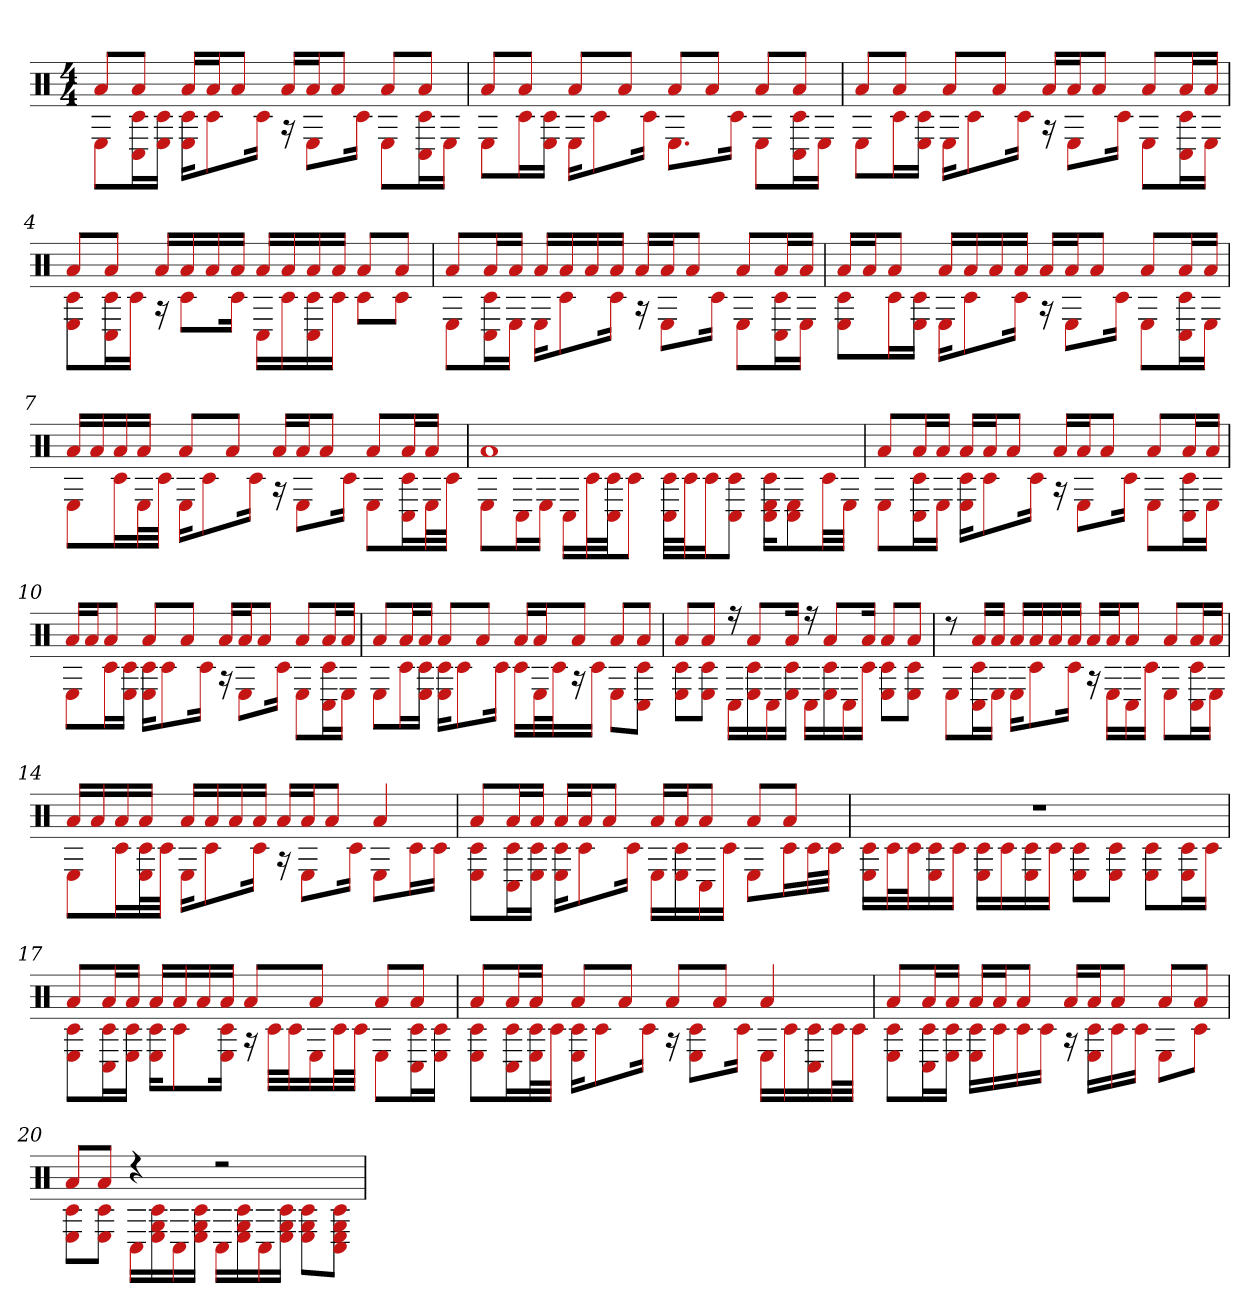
**kern
*part1
*staff1
*clefX
*k[]
*M4/4
=1
*^
8aL	8EL
8aJ	16C# 16c#L
.	16E 16c#JJ
16aLL	16c# 16EKL
16aJ	8c#
8aJ	.
.	16c#Jk
16aLL	16r
16aJ	8EL
8aJ	.
.	16c#Jk
8aL	8EL
8aJ	16c# 16C#L
.	16EJJ
=2	=2
8aL	8EL
8aJ	16c#L
.	16E 16c#JJ
8aL	16EKL
.	8c#
8aJ	.
.	16c#Jk
8aL	8.EL
8aJ	.
.	16c#Jk
8aL	8EL
8aJ	16C# 16c#L
.	16EJJ
=3	=3
8aL	8EL
8aJ	16c#L
.	16E 16c#JJ
8aL	16EKL
.	8c#
8aJ	.
.	16c#Jk
16aLL	16r
16aJ	8EL
8aJ	.
.	16c#Jk
8aL	8EL
16aL	16C# 16c#L
16aJJ	16EJJ
=4	=4
8aL	8E 8c#L
8aJ	16C# 16c#L
.	16c#JJ
16aLL	16r
16a	8c#L
16a	.
16aJJ	16c#Jk
16aLL	16C#LL
16a	16c#
16a	16C# 16c#
16aJJ	16c#JJ
8aL	8c#L
8aJ	8c#J
=5	=5
8aL	8EL
16aL	16C# 16c#L
16aJJ	16EJJ
16aLL	16EKL
16a	8c#
16a	.
16aJJ	16c#Jk
16aLL	16r
16aJ	8EL
8aJ	.
.	16c#Jk
8aL	8EL
16aL	16C# 16c#L
16aJJ	16EJJ
=6	=6
16aLL	8c# 8EL
16aJ	.
8aJ	16c#L
.	16E 16c#JJ
16aLL	16EKL
16a	8c#
16a	.
16aJJ	16c#Jk
16aLL	16r
16aJ	8EL
8aJ	.
.	16c#Jk
8aL	8EL
16aL	16C# 16c#L
16aJJ	16EJJ
=7	=7
16aLL	8EL
16a	.
16a	16c#L
16aJJ	32EL
.	32c#JJJ
8aL	16EKL
.	8c#
8aJ	.
.	16c#Jk
16aLL	16r
16aJ	8EL
8aJ	.
.	16c#Jk
8aL	8EL
16aL	16C# 16c#L
16aJJ	32EL
.	32c#JJJ
=8	=8
1a	8EL
.	16C#L
.	16EJJ
.	16C#LL
.	32c#L
.	32c# 32C#JJ
.	8c#J
.	32C# 32c#LLL
.	32c#J
.	16c#J
.	8C# 8c#J
.	16C# 16c# 16EKL
.	8E 8C#
.	32c#LL
.	32EJJJ
=9	=9
8aL	8EL
16aL	16C# 16c#L
16aJJ	16EJJ
16aLL	16E 16c#KL
16aJ	8c#
8aJ	.
.	16c#Jk
16aLL	16r
16aJ	8EL
8aJ	.
.	16c#Jk
8aL	8EL
16aL	16C# 16c#L
16aJJ	16EJJ
=10	=10
16aLL	8EL
16aJ	.
8aJ	16c#L
.	16E 16c#JJ
8aL	16E 16c#KL
.	8c#
8aJ	.
.	16c#Jk
16aLL	16r
16aJ	8EL
8aJ	.
.	16c#Jk
8aL	8EL
16aL	16C# 16c#L
16aJJ	16EJJ
=11	=11
8aL	8EL
16aL	16c#L
16aJJ	16E 16c#JJ
8aL	16c# 16EKL
.	8c#
8aJ	.
.	16c#Jk
16aLL	16c#LL
16aJ	32EL
.	32c#J
8aJ	16r
.	16c#JJ
8aL	8EL
8aJ	8C# 8c#J
=12	=12
8aL	8E 8c#L
8aJ	8c# 8EJ
16r	16C#LL
8aL	16c# 16E
.	16C#
16aJk	16c# 16EJJ
16r	16C#LL
8aL	16E 16c#
.	16C#
16aJk	16c#JJ
8aL	8c# 8EL
8aJ	8c# 8EJ
=13	=13
8r	8EL
16aLL	16C# 16c#L
16aJJ	16EJJ
16aLL	16EKL
16a	8c#
16a	.
16aJJ	16c#Jk
16aLL	16r
16aJ	16ELL
8aJ	16C#
.	16c#JJ
8aL	8EL
16aL	16C# 16c#L
16aJJ	16EJJ
=14	=14
16aLL	8EL
16a	.
16a	16c#L
16aJJ	32E 32c#L
.	32c#JJJ
16aLL	16EKL
16a	8c#
16a	.
16aJJ	16c#Jk
16aLL	16r
16aJ	8EL
8aJ	.
.	16c#Jk
4a	8EL
.	16c#L
.	16c#JJ
=15	=15
8aL	8c# 8EL
16aL	16c# 16C#L
16aJJ	16E 16c#JJ
16aLL	16c# 16EKL
16aJ	8c#
8aJ	.
.	16c#Jk
16aLL	16ELL
16aJ	16E 16c#
8aJ	16C#
.	16c#JJ
8aL	8EL
8aJ	16c#L
.	32c#L
.	32c#JJJ
=16	=16
1r	16E 16c#LL
.	32c#L
.	32c#J
.	16c# 16E
.	16c#JJ
.	16E 16c#LL
.	16c#
.	16c# 16E
.	16c#JJ
.	8E 8c#L
.	8E 8c#J
.	8E 8c#L
.	16c# 16EL
.	16c#JJ
=17	=17
8aL	8E 8c#L
16aL	16C# 16c#L
16aJJ	16E 16c#JJ
16aLL	16E 16c#KL
16a	8c#
16a	.
16aJJ	16E 16c#Jk
8aL	16r
.	32c#LLL
.	32c#J
8aJ	16E
.	32c#L
.	32c#JJJ
8aL	8EL
8aJ	16c# 16C#L
.	16E 16c#JJ
=18	=18
8aL	8c# 8EL
16aL	16C# 16c#L
16aJJ	32c# 32EL
.	32c#JJJ
8aL	16E 16c#KL
.	8c#
8aJ	.
.	16c#Jk
8aL	16r
.	8E 8c#L
8aJ	.
.	16c#Jk
4a	16ELL
.	16c#
.	16C# 16c#
.	32c#L
.	32c#JJJ
=19	=19
8aL	8c# 8EL
16aL	16C# 16c#L
16aJJ	16E 16c#JJ
16aLL	16c# 16ELL
16aJ	16c#
8aJ	16c#
.	16c#JJ
16aLL	16r
16aJ	16E 16c#LL
8aJ	16c#
.	16c#JJ
8aL	8EL
8aJ	8c#J
=20	=20
8aL	8c# 8EL
8aJ	8c# 8EJ
4r	16C#LL
.	16c# 16G 16E
.	16C#
.	16E 16c# 16GJJ
2r	16C#LL
.	16E 16c# 16G
.	16C#
.	16E 16c# 16GJJ
.	8E 8G 8c#L
.	8E 8G 8c# 8C#J
*v	*v
=
*-
